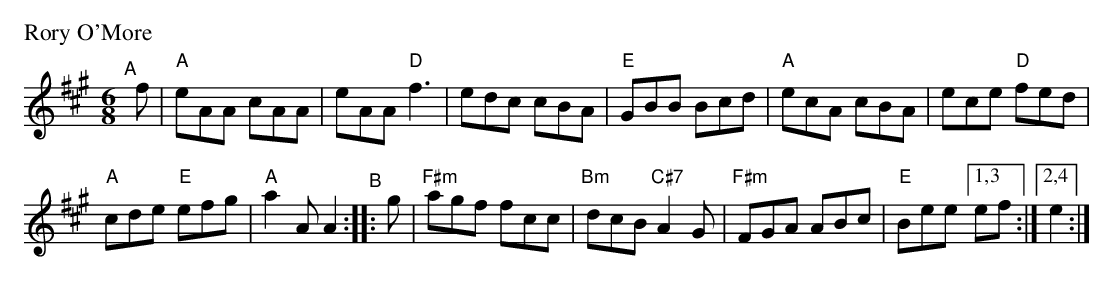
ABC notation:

X:1
M: 6/8
P: Rory O'More
K: A
"^A"[|] f |\
"A"eAA cAA | eAA "D"f3 |\
edc cBA | "E"GBB Bcd |\
"A"ecA cBA | ece "D"fed |
"A"cde "E"efg | "A"a2A A2 "^B":: g |\
"F#m"agf fcc | "Bm"dcB "C#7"A2G |\
"F#m"FGA ABc | "E"Bee [1,3 ef :|[2,4 e2 :|
